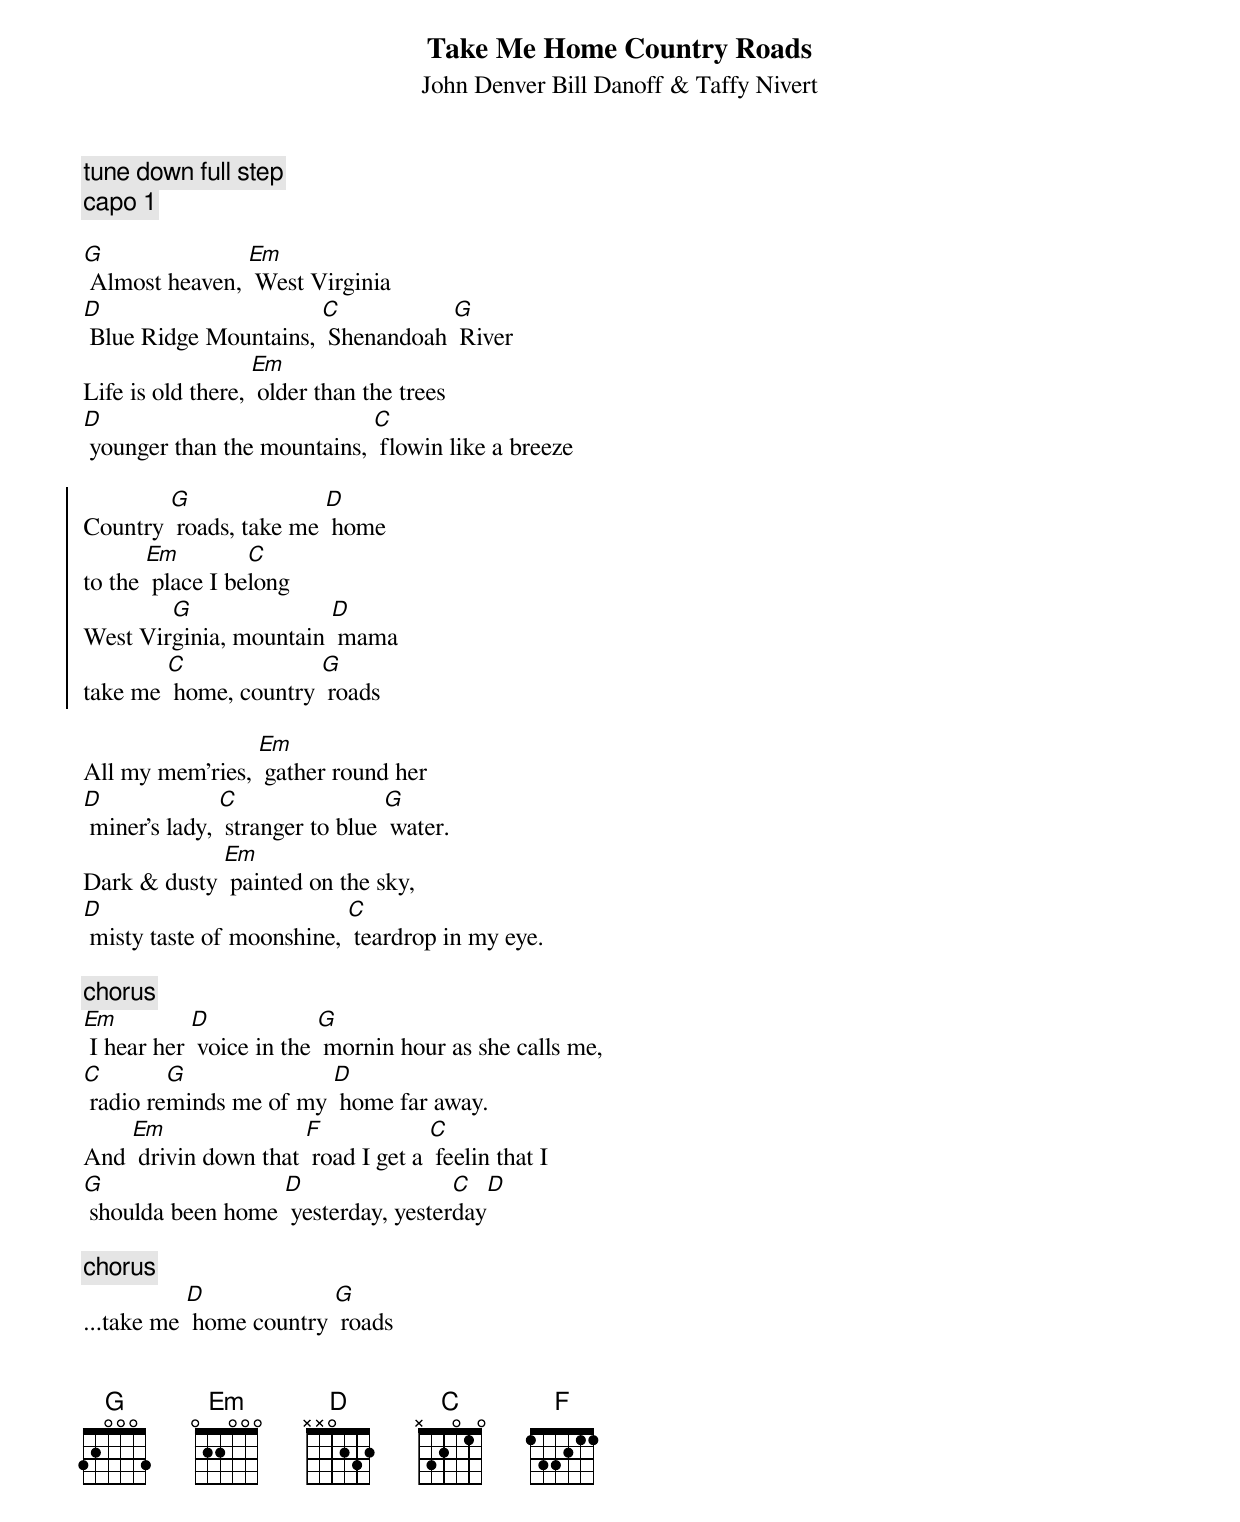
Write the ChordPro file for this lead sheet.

{title: Take Me Home Country Roads}
{subtitle: John Denver Bill Danoff & Taffy Nivert}

{c:tune down full step}
{c:capo 1}

[G] Almost heaven, [Em] West Virginia
[D] Blue Ridge Mountains, [C] Shenandoah [G] River
Life is old there, [Em] older than the trees
[D] younger than the mountains, [C] flowin like a breeze

{soc}
Country [G] roads, take me [D] home
to the [Em] place I be[C]long
West Vir[G]ginia, mountain [D] mama
take me [C] home, country [G] roads
{eoc}

All my mem’ries, [Em] gather round her
[D] miner's lady, [C] stranger to blue [G] water.
Dark & dusty [Em] painted on the sky,
[D] misty taste of moonshine, [C] teardrop in my eye.

{c:chorus}
[Em] I hear her [D] voice in the [G] mornin hour as she calls me,
[C] radio re[G]minds me of my [D] home far away.
And [Em] drivin down that [F] road I get a [C] feelin that I
[G] shoulda been home [D] yesterday, yester[C]day[D]

{c:chorus}
...take me [D] home country [G] roads

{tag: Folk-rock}
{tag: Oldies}
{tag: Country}

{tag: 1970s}
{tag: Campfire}
